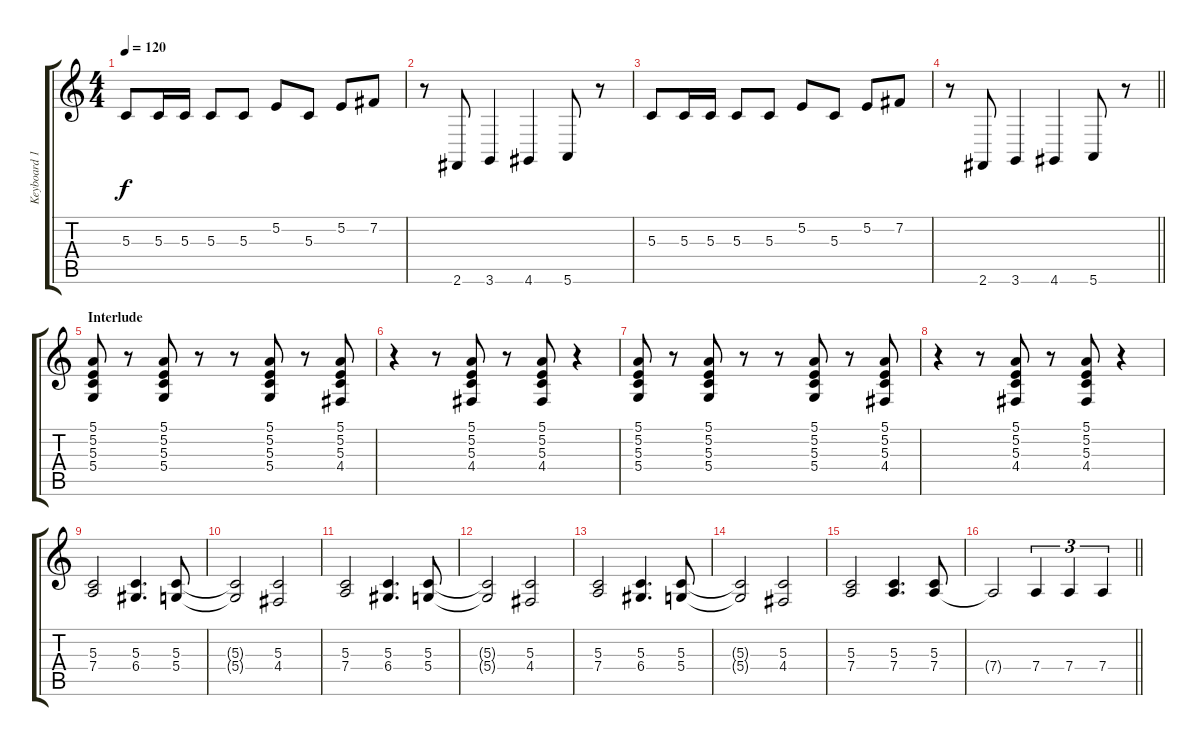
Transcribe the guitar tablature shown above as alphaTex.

\track ("Keyboard 1" "Keyboard 1") {instrument electricpiano2}
\staff {score tabs}
\tuning (E4 B3 G3 D3 A2 E2) {hide}
\ts (4 4)
\tempo 120
\clef g2
\ks c
5.3.8{dy f} 5.3.16 5.3.16 5.3.8 5.3.8 5.2.8 5.3.8 5.2.8 7.2.8 |
r.8 2.6.8 3.6.4 4.6.4 5.6.8 r.8 |
5.3.8 5.3.16 5.3.16 5.3.8 5.3.8 5.2.8 5.3.8 5.2.8 7.2.8 |
\barLineRight lightlight
r.8 2.6.8 3.6.4 4.6.4 5.6.8 r.8 |
\section ("" "Interlude")
(5.1 5.2 5.3 5.4).8 r.8 (5.1 5.2 5.3 5.4).8 r.8 r.8 (5.1 5.2 5.3 5.4).8 r.8 (5.1 5.2 5.3 4.4).8 |
r.4 r.8 (5.1 5.2 5.3 4.4).8 r.8 (5.1 5.2 5.3 4.4).8 r.4 |
(5.1 5.2 5.3 5.4).8 r.8 (5.1 5.2 5.3 5.4).8 r.8 r.8 (5.1 5.2 5.3 5.4).8 r.8 (5.1 5.2 5.3 4.4).8 |
r.4 r.8 (5.1 5.2 5.3 4.4).8 r.8 (5.1 5.2 5.3 4.4).8 r.4 |
(5.3 7.4).2 (5.3 6.4).4{d} (5.3 5.4).8 |
(5.3{t} 5.4{t}).2 (5.3 4.4).2 |
(5.3 7.4).2 (5.3 6.4).4{d} (5.3 5.4).8 |
(5.3{t} 5.4{t}).2 (5.3 4.4).2 |
(5.3 7.4).2 (5.3 6.4).4{d} (5.3 5.4).8 |
(5.3{t} 5.4{t}).2 (5.3 4.4).2 |
(5.3 7.4).2 (5.3 7.4).4{d} (5.3 7.4).8 |
\barLineRight lightlight
7.4{t}.2 7.4.4{tu (3 2)} 7.4.4{tu (3 2)} 7.4.4{tu (3 2)}
